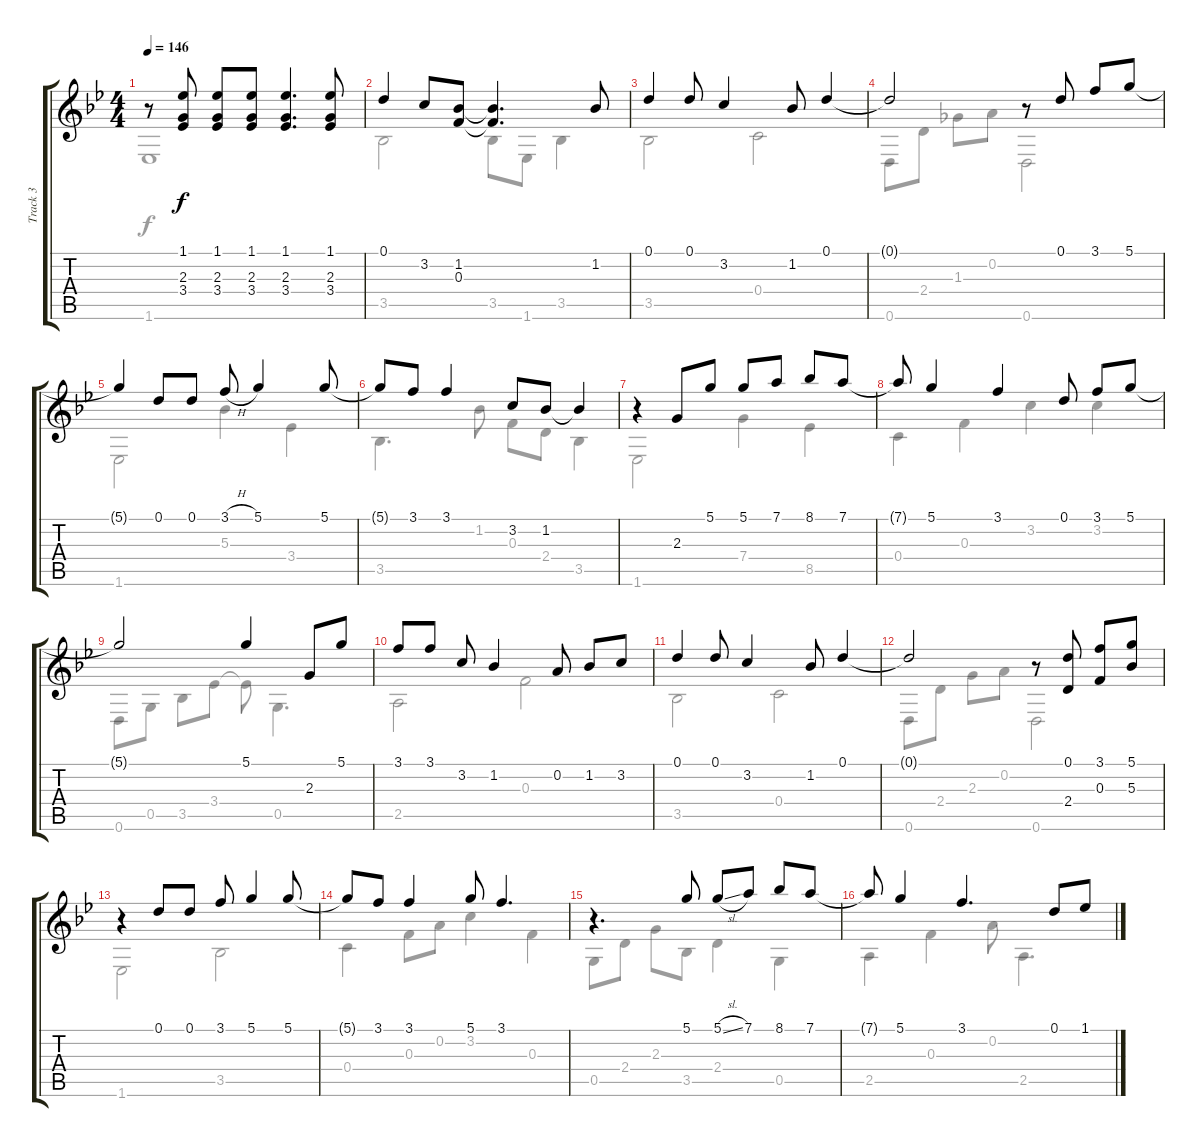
\track ("Track 3" "Track 3") {solo instrument acousticguitarsteel}
\staff {score tabs}
\tuning (D4 A3 F3 C3 G2 D2) {hide}
\voice
\ts (4 4)
\tempo 146
\clef g2
\ks bb
r.8{dy f} (1.1 2.3 3.4).8 (1.1 2.3 3.4).8 (1.1 2.3 3.4).8 (1.1 2.3 3.4).4{d} (1.1 2.3 3.4).8 |
0.1.4 3.2.8 (1.2 0.3).8 (1.2{t} 0.3{t}).4{d} 1.2.8 |
0.1.4 0.1.8 3.2.4 1.2.8 0.1.4 |
0.1{t}.2 r.8 0.1.8 3.1.8 5.1.8 |
5.1{t}.4 0.1.8 0.1.8 3.1{h}.8 5.1.4 5.1.8 |
5.1{t}.8 3.1.8 3.1.4 3.2.8 1.2.8 1.2{t}.4 |
r.4 2.3.8 5.1.8 5.1.8 7.1.8 8.1.8 7.1.8 |
7.1{t}.8 5.1.4 3.1.4 0.1.8 3.1.8 5.1.8 |
5.1{t}.2 5.1.4 2.3.8 5.1.8 |
3.1.8 3.1.8 3.2.8 1.2.4 0.2.8 1.2.8 3.2.8 |
0.1.4 0.1.8 3.2.4 1.2.8 0.1.4 |
0.1{t}.2 r.8 (0.1 2.4).8 (3.1 0.3).8 (5.1 5.3).8 |
r.4 0.1.8 0.1.8 3.1.8 5.1.4 5.1.8 |
5.1{t}.8 3.1.8 3.1.4 5.1.8 3.1.4{d} |
r.4{d} 5.1.8 5.1{sl}.8 7.1.8 8.1.8 7.1.8 |
7.1{t}.8 5.1.4 3.1.4{d} 0.1.8 1.1.8
\voice
\clef g2
\ottava regular
\simile none
\ks bb
1.6.1{dy f} |
3.5.2 3.5.8 1.6.8 3.5.4 |
3.5.2 0.4.2 |
0.6.8 2.4.8 1.3.8 0.2.8 0.6.2 |
1.6.2 5.3.4 3.4.4 |
3.5.4{d} 1.2.8 0.3.8 2.4.8 3.5.4 |
1.6.2 7.4.4 8.5.4 |
0.4.4 0.3.4 3.2.4 3.2.4 |
0.6.8 0.5.8 3.5.8 3.4.8 3.4{t}.8 0.5.4{d} |
2.5.2 0.3.2 |
3.5.2 0.4.2 |
0.6.8 2.4.8 2.3.8 0.2.8 0.6.2 |
1.6.2 3.5.2 |
0.4.4 0.3.8 0.2.8 3.2.4 0.3.4 |
0.5.8 2.4.8 2.3.8 3.5.8 2.4.4 0.5.4 |
2.5.4 0.3.4 0.2.8 2.5.4{d}
